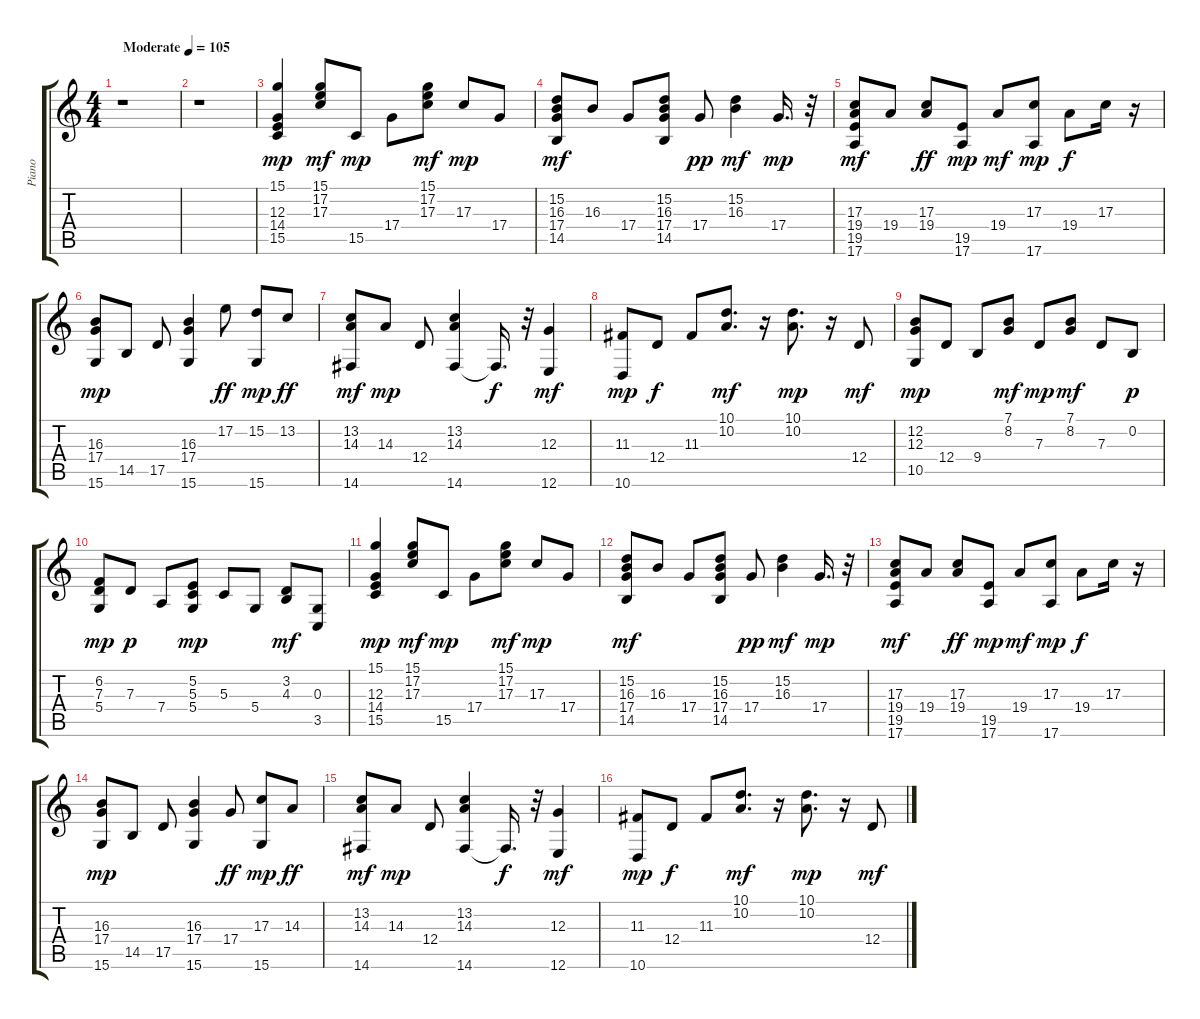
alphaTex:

\track ("Piano" "Piano") {instrument acousticgrandpiano}
\staff {score tabs}
\tuning (E4 B3 G3 D3 A2 E2) {hide}
\ts (4 4)
\tempo (105 "Moderate")
\clef g2
\ks c
r.1{dy mp instrument acousticgrandpiano} |
r.1 |
(15.1 12.3 14.4 15.5).4{volume 16 balance 14} (15.1 17.2 17.3).8{dy mf} 15.5.8{dy mp} 17.4.8 (15.1 17.2 17.3).8{dy mf} 17.3.8{dy mp} 17.4.8 |
(15.2 16.3 17.4 14.5).8{dy mf} 16.3.8 17.4.8 (15.2 16.3 17.4 14.5).8 17.4.8{dy pp} (15.2 16.3).4{dy mf} 17.4.16{d dy mp} r.32 |
(17.3 19.4 19.5 17.6).8{dy mf} 19.4.8 (17.3 19.4).8{dy ff} (19.5 17.6).8{dy mp} 19.4.8{dy mf} (17.3 17.6).8{dy mp} 19.4.8{dy f} 17.3.16 r.16 |
(16.3 17.4 15.6).8{dy mp} 14.5.8 17.5.8 (16.3 17.4 15.6).4 17.2.8{dy ff} (15.2 15.6).8{dy mp} 13.2.8{dy ff} |
(13.2 14.3 14.6).8{dy mf} 14.3.8{dy mp} 12.4.8 (13.2 14.3 14.6).4 14.6{t}.16{d dy f} r.32 (12.3 12.6).4{dy mf} |
(11.3 10.6).8{dy mp} 12.4.8{dy f} 11.3.8 (10.1 10.2).8{d dy mf} r.16 (10.1 10.2).8{d dy mp} r.16 12.4.8{dy mf} |
(12.2 12.3 10.5).8{dy mp} 12.4.8 9.4.8 (7.1 8.2).8{dy mf} 7.3.8{dy mp} (7.1 8.2).8{dy mf} 7.3.8 0.2.8{dy p} |
(6.2 7.3 5.4).8{dy mp} 7.3.8{dy p} 7.4.8 (5.2 5.3 5.4).8{dy mp} 5.3.8 5.4.8 (3.2 4.3).8{dy mf} (0.3 3.5).8 |
(15.1 12.3 14.4 15.5).4{dy mp} (15.1 17.2 17.3).8{dy mf} 15.5.8{dy mp} 17.4.8 (15.1 17.2 17.3).8{dy mf} 17.3.8{dy mp} 17.4.8 |
(15.2 16.3 17.4 14.5).8{dy mf} 16.3.8 17.4.8 (15.2 16.3 17.4 14.5).8 17.4.8{dy pp} (15.2 16.3).4{dy mf} 17.4.16{d dy mp} r.32 |
(17.3 19.4 19.5 17.6).8{dy mf} 19.4.8 (17.3 19.4).8{dy ff} (19.5 17.6).8{dy mp} 19.4.8{dy mf} (17.3 17.6).8{dy mp} 19.4.8{dy f} 17.3.16 r.16 |
(16.3 17.4 15.6).8{dy mp} 14.5.8 17.5.8 (16.3 17.4 15.6).4 17.4.8{dy ff} (17.3 15.6).8{dy mp} 14.3.8{dy ff} |
(13.2 14.3 14.6).8{dy mf} 14.3.8{dy mp} 12.4.8 (13.2 14.3 14.6).4 14.6{t}.16{d dy f} r.32 (12.3 12.6).4{dy mf} |
(11.3 10.6).8{dy mp} 12.4.8{dy f} 11.3.8 (10.1 10.2).8{d dy mf} r.16 (10.1 10.2).8{d dy mp} r.16 12.4.8{dy mf}
